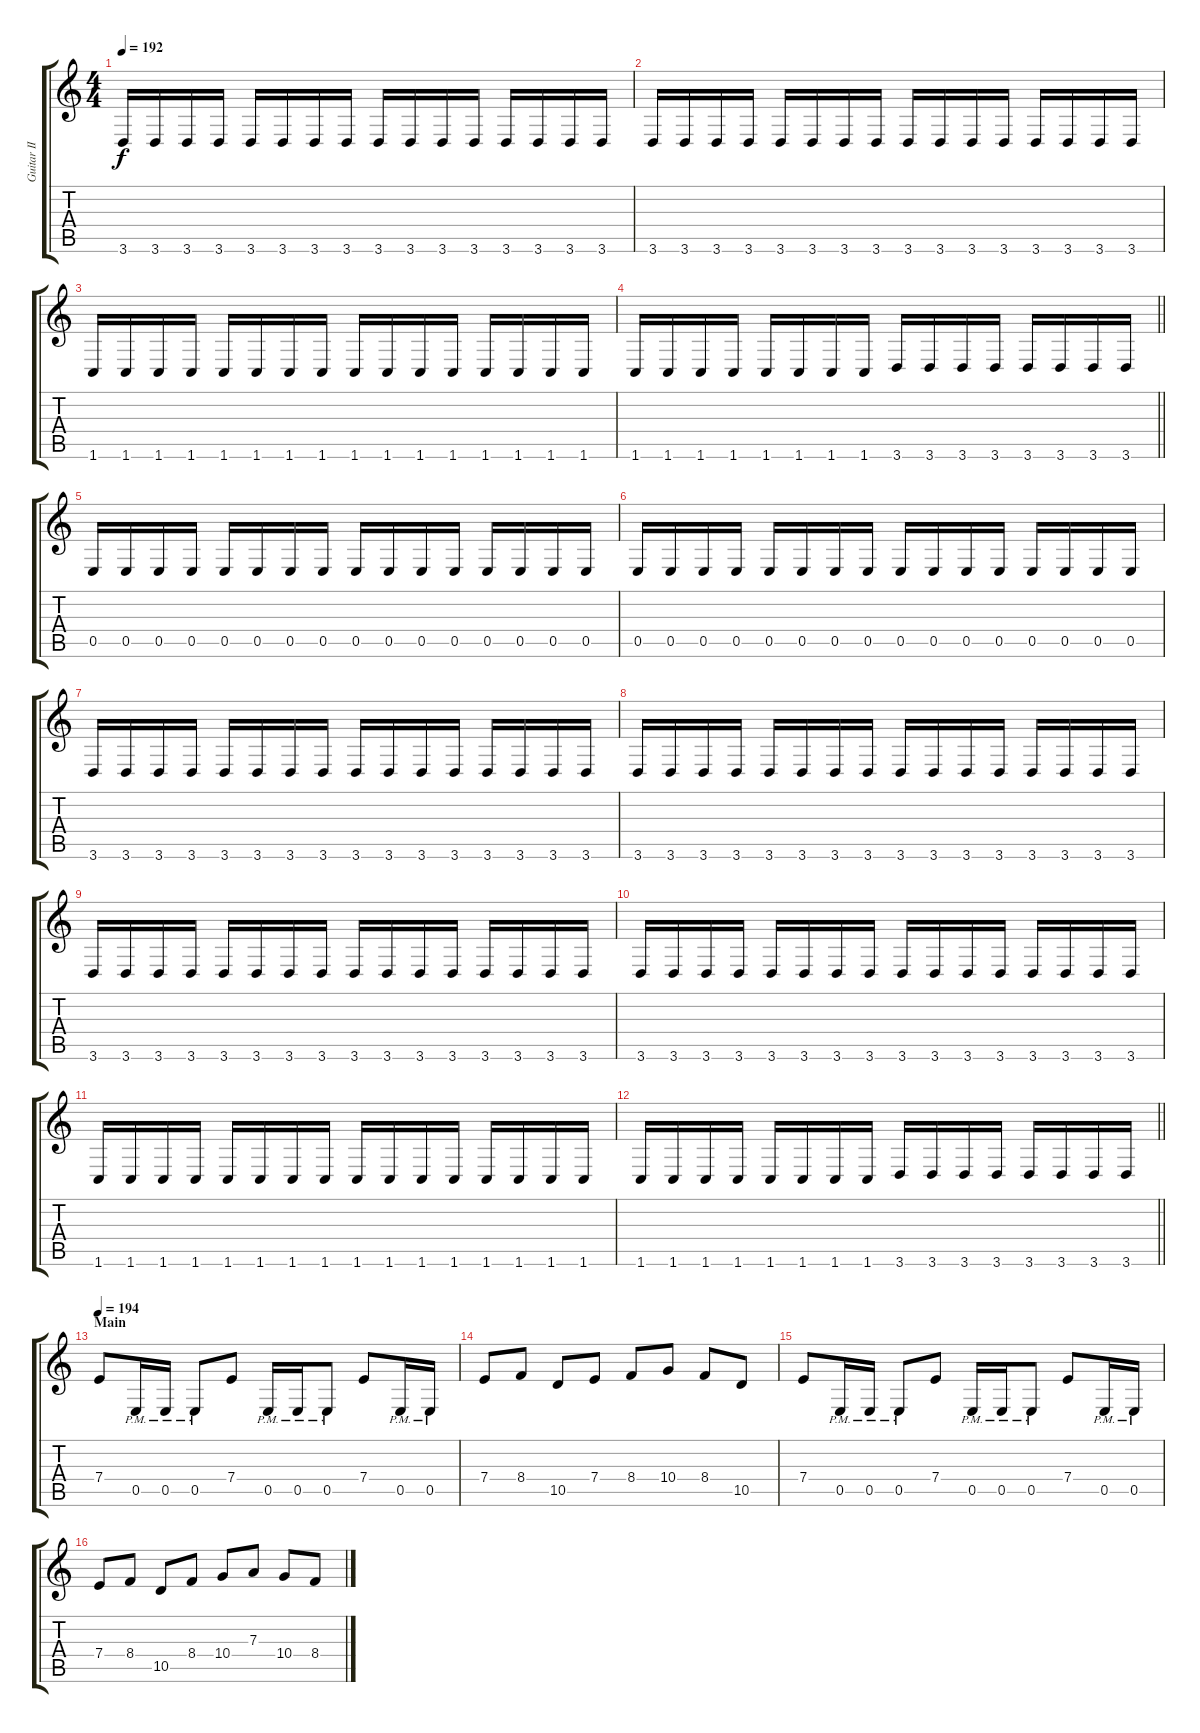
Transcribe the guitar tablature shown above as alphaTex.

\track ("Guitar II" "Guitar II") {instrument distortionguitar}
\staff {score tabs}
\tuning (B3 Gb3 D3 A2 E2 B1) {hide}
\ts (4 4)
\tempo 192
\clef g2
\ks c
3.6.16{dy f} 3.6.16 3.6.16 3.6.16 3.6.16 3.6.16 3.6.16 3.6.16 3.6.16 3.6.16 3.6.16 3.6.16 3.6.16 3.6.16 3.6.16 3.6.16 |
3.6.16 3.6.16 3.6.16 3.6.16 3.6.16 3.6.16 3.6.16 3.6.16 3.6.16 3.6.16 3.6.16 3.6.16 3.6.16 3.6.16 3.6.16 3.6.16 |
1.6.16 1.6.16 1.6.16 1.6.16 1.6.16 1.6.16 1.6.16 1.6.16 1.6.16 1.6.16 1.6.16 1.6.16 1.6.16 1.6.16 1.6.16 1.6.16 |
\barLineRight lightlight
1.6.16 1.6.16 1.6.16 1.6.16 1.6.16 1.6.16 1.6.16 1.6.16 3.6.16 3.6.16 3.6.16 3.6.16 3.6.16 3.6.16 3.6.16 3.6.16 |
\section ("" "")
0.5.16 0.5.16 0.5.16 0.5.16 0.5.16 0.5.16 0.5.16 0.5.16 0.5.16 0.5.16 0.5.16 0.5.16 0.5.16 0.5.16 0.5.16 0.5.16 |
0.5.16 0.5.16 0.5.16 0.5.16 0.5.16 0.5.16 0.5.16 0.5.16 0.5.16 0.5.16 0.5.16 0.5.16 0.5.16 0.5.16 0.5.16 0.5.16 |
3.6.16 3.6.16 3.6.16 3.6.16 3.6.16 3.6.16 3.6.16 3.6.16 3.6.16 3.6.16 3.6.16 3.6.16 3.6.16 3.6.16 3.6.16 3.6.16 |
3.6.16 3.6.16 3.6.16 3.6.16 3.6.16 3.6.16 3.6.16 3.6.16 3.6.16 3.6.16 3.6.16 3.6.16 3.6.16 3.6.16 3.6.16 3.6.16 |
3.6.16 3.6.16 3.6.16 3.6.16 3.6.16 3.6.16 3.6.16 3.6.16 3.6.16 3.6.16 3.6.16 3.6.16 3.6.16 3.6.16 3.6.16 3.6.16 |
3.6.16 3.6.16 3.6.16 3.6.16 3.6.16 3.6.16 3.6.16 3.6.16 3.6.16 3.6.16 3.6.16 3.6.16 3.6.16 3.6.16 3.6.16 3.6.16 |
1.6.16 1.6.16 1.6.16 1.6.16 1.6.16 1.6.16 1.6.16 1.6.16 1.6.16 1.6.16 1.6.16 1.6.16 1.6.16 1.6.16 1.6.16 1.6.16 |
\barLineRight lightlight
1.6.16 1.6.16 1.6.16 1.6.16 1.6.16 1.6.16 1.6.16 1.6.16 3.6.16 3.6.16 3.6.16 3.6.16 3.6.16 3.6.16 3.6.16 3.6.16 |
\section ("" "Main")
\tempo 194
7.4.8 0.5{pm}.16 0.5{pm}.16 0.5{pm}.8 7.4.8 0.5{pm}.16 0.5{pm}.16 0.5{pm}.8 7.4.8 0.5{pm}.16 0.5{pm}.16 |
7.4.8 8.4.8 10.5.8 7.4.8 8.4.8 10.4.8 8.4.8 10.5.8 |
7.4.8 0.5{pm}.16 0.5{pm}.16 0.5{pm}.8 7.4.8 0.5{pm}.16 0.5{pm}.16 0.5{pm}.8 7.4.8 0.5{pm}.16 0.5{pm}.16 |
7.4.8 8.4.8 10.5.8 8.4.8 10.4.8 7.3.8 10.4.8 8.4.8
